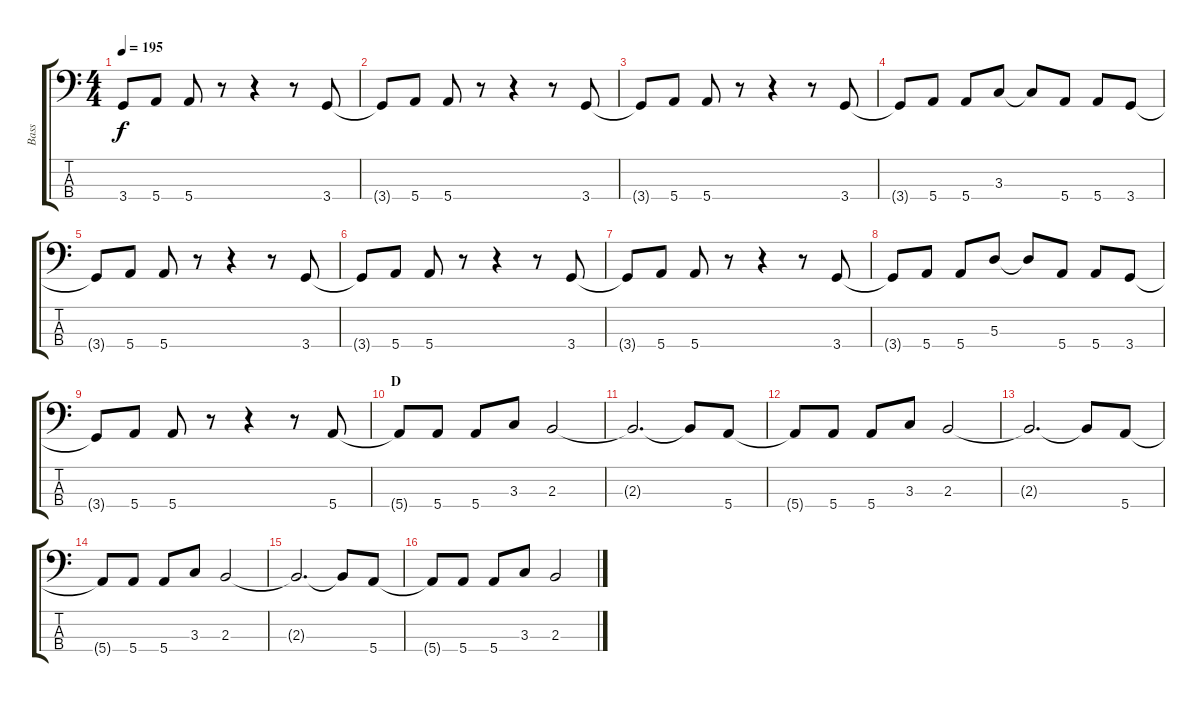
\track ("Bass" "Bass") {instrument electricbassfinger}
\staff {score tabs}
\tuning (G2 D2 A1 E1) {hide}
\ts (4 4)
\tempo 195
\clef f4
\ks c
3.4{t}.8{dy f} 5.4.8 5.4.8 r.8 r.4 r.8 3.4.8 |
3.4{t}.8 5.4.8 5.4.8 r.8 r.4 r.8 3.4.8 |
3.4{t}.8 5.4.8 5.4.8 r.8 r.4 r.8 3.4.8 |
3.4{t}.8 5.4.8 5.4.8 3.3.8 3.3{t}.8 5.4.8 5.4.8 3.4.8 |
3.4{t}.8 5.4.8 5.4.8 r.8 r.4 r.8 3.4.8 |
3.4{t}.8 5.4.8 5.4.8 r.8 r.4 r.8 3.4.8 |
3.4{t}.8 5.4.8 5.4.8 r.8 r.4 r.8 3.4.8 |
3.4{t}.8 5.4.8 5.4.8 5.3.8 5.3{t}.8 5.4.8 5.4.8 3.4.8 |
3.4{t}.8 5.4.8 5.4.8 r.8 r.4 r.8 5.4.8 |
\section ("" "D")
5.4{t}.8 5.4.8 5.4.8 3.3.8 2.3.2 |
2.3{t}.2{d} 2.3{t}.8 5.4.8 |
5.4{t}.8 5.4.8 5.4.8 3.3.8 2.3.2 |
2.3{t}.2{d} 2.3{t}.8 5.4.8 |
5.4{t}.8 5.4.8 5.4.8 3.3.8 2.3.2 |
2.3{t}.2{d} 2.3{t}.8 5.4.8 |
5.4{t}.8 5.4.8 5.4.8 3.3.8 2.3.2
